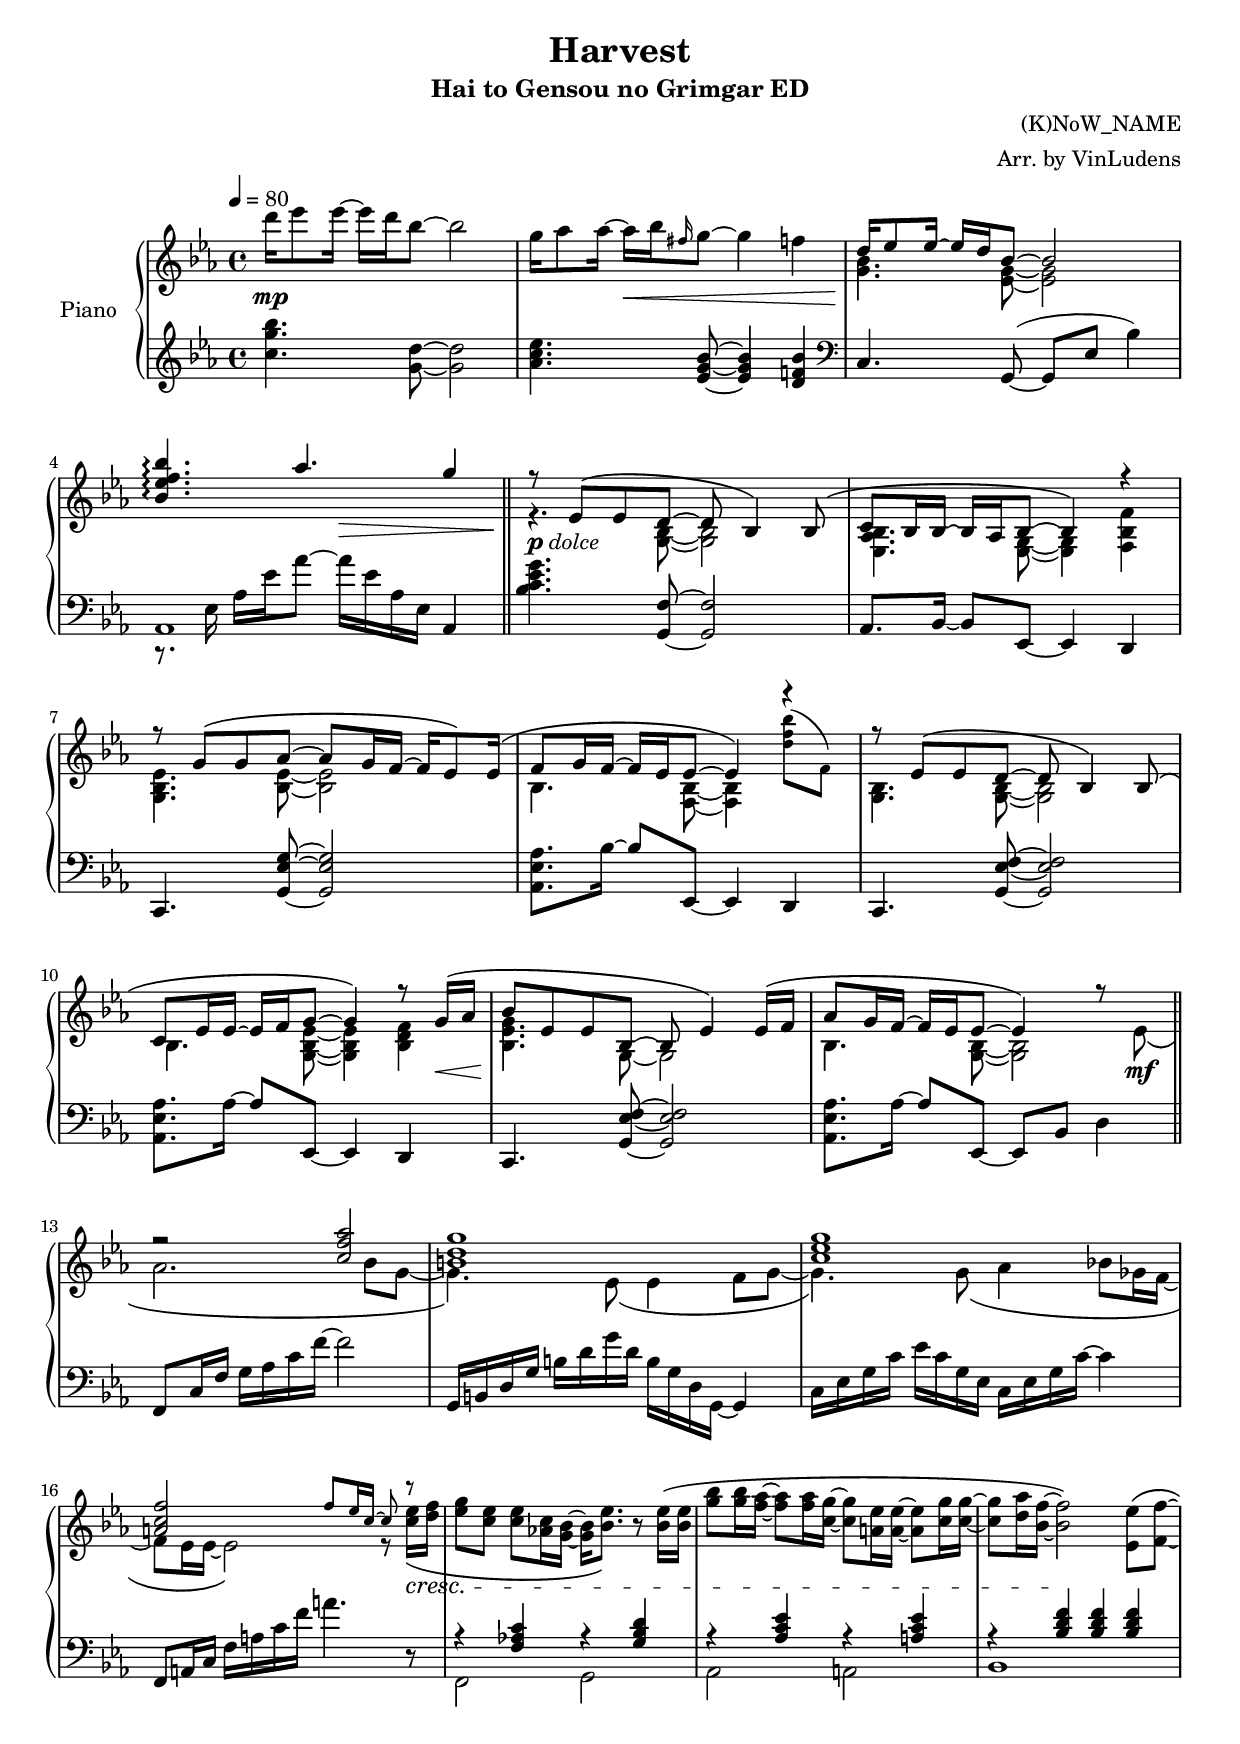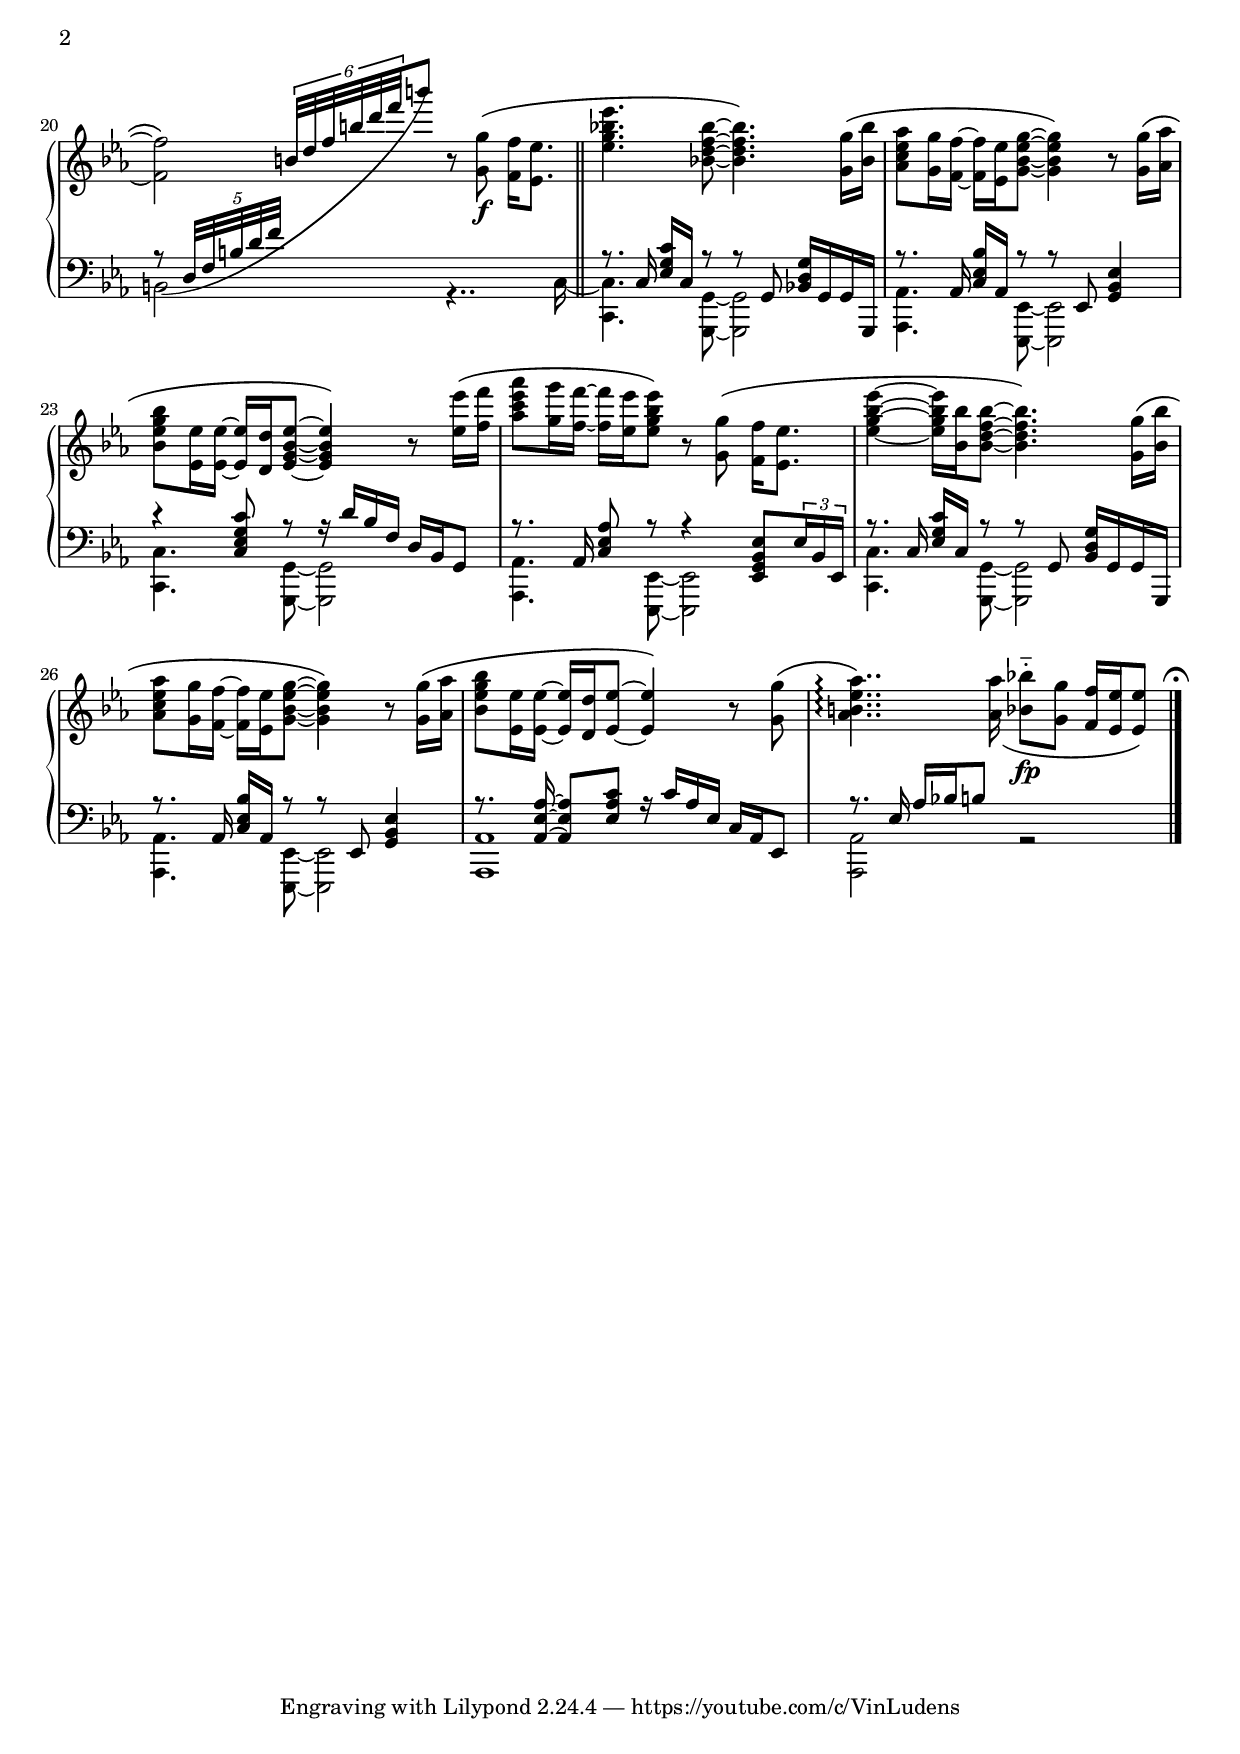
\version "2.22.1"

\header {
  title = "Harvest"
  subtitle = "Hai to Gensou no Grimgar ED"
  %instrument = "Piano"
  composer = "(K)NoW_NAME"
  arranger = "Arr. by VinLudens"
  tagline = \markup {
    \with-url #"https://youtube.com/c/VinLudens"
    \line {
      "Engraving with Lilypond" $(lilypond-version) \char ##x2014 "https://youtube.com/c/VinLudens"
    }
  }
}

#(set-global-staff-size 19)
%showLastLength = R1 * 10

\paper {
  #(set-paper-size "a4")
}

\version "2.22.1"


global = {
  \key ees \major
  \time 4/4
}

% Some other usefull commands
%
% Staves -----------------------------------------------------------------------
%
% Use this to put notes into another staff
% \change Staff = "left" \voiceOne 
%
% Notes ------------------------------------------------------------------------
%
% Use this to merge heads
% \mergeDifferentlyHeadedOn
% \mergeDifferentlyDottedOn
%
% Feathered beams for in-/decreasing tempo
% \override Beam.grow-direction = #LEFT or #RIGHT or #'()
% \featherDurations #(ly:make-moment f/l) { music expr }
% NOTE: f/l represents the ratio between the durations of the
%       first and last notes in the group
%
% Arpeggios --------------------------------------------------------------------
%
% Use this to create cross-staff arpeggios
% \once \set PianoStaff.connectArpeggios = ##t
%
% Using ties with arpeggios
% \set tieWaitForNote = ##t
%
% Collision --------------------------------------------------------------------
%
% ignore = \override NoteColumn.ignore-collision = ##t
% use: \ignore { ... }
% use this to suppress the warning about clashing notes.  Please note that this
% does not just suppress warnings but stops LilyPond trying to resolve
% collisions at all and so may have unintended results unless used with care.
% 
% Ottavation -------------------------------------------------------------------
% 
% http://lilypond.org/doc/v2.18/Documentation/notation/displaying-pitches#ottava-brackets 
% Use this if you have multiple voices and an ottava that makes unwanted displacements.
%      
%      --> normal music
%      \set Staff.ottavation = #"8vb"
%      \once \override Staff.OttavaBracket.direction = #DOWN
%      \set Voice.middleCPosition = #(+ 6 7)
%      --> "ottavated" music
%      \unset Staff.ottavation
%      \unset Voice.middleCPosition
%      --> normal music

\version "2.22.1"
\version "2.22.1"


global = {
  \key ees \major
  \time 4/4
}

% Some other usefull commands
%
% Staves -----------------------------------------------------------------------
%
% Use this to put notes into another staff
% \change Staff = "left" \voiceOne 
%
% Notes ------------------------------------------------------------------------
%
% Use this to merge heads
% \mergeDifferentlyHeadedOn
% \mergeDifferentlyDottedOn
%
% Feathered beams for in-/decreasing tempo
% \override Beam.grow-direction = #LEFT or #RIGHT or #'()
% \featherDurations #(ly:make-moment f/l) { music expr }
% NOTE: f/l represents the ratio between the durations of the
%       first and last notes in the group
%
% Arpeggios --------------------------------------------------------------------
%
% Use this to create cross-staff arpeggios
% \once \set PianoStaff.connectArpeggios = ##t
%
% Using ties with arpeggios
% \set tieWaitForNote = ##t
%
% Collision --------------------------------------------------------------------
%
% ignore = \override NoteColumn.ignore-collision = ##t
% use: \ignore { ... }
% use this to suppress the warning about clashing notes.  Please note that this
% does not just suppress warnings but stops LilyPond trying to resolve
% collisions at all and so may have unintended results unless used with care.
% 
% Ottavation -------------------------------------------------------------------
% 
% http://lilypond.org/doc/v2.18/Documentation/notation/displaying-pitches#ottava-brackets 
% Use this if you have multiple voices and an ottava that makes unwanted displacements.
%      
%      --> normal music
%      \set Staff.ottavation = #"8vb"
%      \once \override Staff.OttavaBracket.direction = #DOWN
%      \set Voice.middleCPosition = #(+ 6 7)
%      --> "ottavated" music
%      \unset Staff.ottavation
%      \unset Voice.middleCPosition
%      --> normal music


right = \absolute {
  \global
  \tempo 4 = 80

  d'''16 ees'''8 ees'''16 ~ 16 d''' bes''8 ~ 2 |
  g''16 as''8 as''16 ~ 16 bes'' \grace fis''16 g''8 ~ 4 f''4 |
  \voiceOne
  d''16 ees''8 ees''16 ~ 16 d'' bes'8 ~ 2 |
  <bes' es'' f'' bes''>4.\arpeggio as''4. g''4 |







  \bar "||"


  r8 es'\( es' d' ~ 8 bes4\) bes8\( |
  c'8 bes16 bes ~ 16 as16 bes8 ~ 4\) r |
  r8 g'\( g' as' ~ 8 g'16 f' ~ 16 es'8\) es'16\( |
  f'8 g'16 f' ~ 16 es' es'8 ~ 4\) r |

  r8 es'\( es' d' ~ 8 bes4\) bes8\( |
  c'8 es'16 es' ~ 16 f' g'8 ~ 4\) r8 g'16\( as'16 |
  bes'8 es' es' bes ~ 8 es'4\) es'16\( f' |
  as'8 g'16 f' ~ 16 es'16 es'8 ~ 4\) r8 \voiceTwo es'\( |













  
  \bar "||"

  << { \voiceTwo
      as'2. bes'8 g' ~ |
      4.\) es'8\( es'4 f'8 g' ~ |
      4.\) g'8\( as'4 bes'8 ges'16 f' ~ |
      8 es'16 es' ~ 2\) r8 <c'' es''>16\( <d'' f''> |
    }
    \new Voice { \voiceOne
      r2 <c'' f'' as''> |
      <b' d'' g''>1 |
      <c'' es'' g''>1 |
      <a' c'' f''>2 \tiny f''8 es''16 c'' ~ 8 r8 | \normalsize
    }
  >> \oneVoice

  <es'' g''> <c'' es''> <c'' es''> <as' c''>16 <g' bes'> ~ q <bes' es''>8.\) r8 <bes' es''>16\( <bes' es''> |
  <g'' bes''>8 <g'' bes''>16 <f'' as''> ~ q8 <f'' as''>16 <c'' g''> ~ q8 <a' es''>16 <a' es''> ~ q8 <c'' g''>16 <c'' g''> ~ |
  q8 <d'' as''>16 <bes' f''> ~ 2\) <es' es''>8\( <f' f''> ~ |
  q2\) \oneVoice r8 <g' g''>\( <f' f''>16 <es' es''>8. |








  
  \bar "||"


  <es'' g'' bes'' es'''>4. <bes' d'' f'' bes''>8 ~ 4.\) <g' g''>16\( <bes' bes''> |
  <as' c'' es'' as''>8 <g' g''>16 <f' f''> ~ q <es' es''> <g' bes' es'' g''>8 ~ 4\) r8 <g' g''>16\( <as' as''> |
  <bes' es'' g'' bes''>8 <es' es''>16 <es' es''> ~ q <d' d''> <es' g' bes' es''>8 ~ 4\) r8 <es'' es'''>16\( <f'' f'''> |
  <as'' c''' es''' as'''>8 <g'' g'''>16 <f'' f'''> ~ q <es'' es'''> <es'' g'' bes'' es'''>8\) r8 <g' g''>\( <f' f''>16 <es' es''>8. |
  <es'' g'' bes'' es'''>4 ~ q16 <bes' bes''>16 <bes' d'' f'' bes''>8 ~ q4.\)  <g' g''>16\( <bes' bes''> |
  <as' c'' es'' as''>8 <g' g''>16 <f' f''> ~ q <es' es''> <g' bes' es'' g''>8 ~ q4\) r8 <g' g''>16\( <as' as''> |
  <bes' es'' g'' bes''>8 <es' es''>16 <es' es''> ~ q <d' d''> <es' es''>8 ~ q4\) r8 <g' g''>\( |
  <as' b' es'' as''>4..\arpeggio\) <as' as''>16_\( <bes' bes''>8-_ <g' g''> <f' f''>16 <es' es''>16 <es' es''>8\) |












  \mark \markup { \normalsize\fermata }
  \bar "|."

%}
}

\version "2.22.1"
\version "2.22.1"


global = {
  \key ees \major
  \time 4/4
}

% Some other usefull commands
%
% Staves -----------------------------------------------------------------------
%
% Use this to put notes into another staff
% \change Staff = "left" \voiceOne 
%
% Notes ------------------------------------------------------------------------
%
% Use this to merge heads
% \mergeDifferentlyHeadedOn
% \mergeDifferentlyDottedOn
%
% Feathered beams for in-/decreasing tempo
% \override Beam.grow-direction = #LEFT or #RIGHT or #'()
% \featherDurations #(ly:make-moment f/l) { music expr }
% NOTE: f/l represents the ratio between the durations of the
%       first and last notes in the group
%
% Arpeggios --------------------------------------------------------------------
%
% Use this to create cross-staff arpeggios
% \once \set PianoStaff.connectArpeggios = ##t
%
% Using ties with arpeggios
% \set tieWaitForNote = ##t
%
% Collision --------------------------------------------------------------------
%
% ignore = \override NoteColumn.ignore-collision = ##t
% use: \ignore { ... }
% use this to suppress the warning about clashing notes.  Please note that this
% does not just suppress warnings but stops LilyPond trying to resolve
% collisions at all and so may have unintended results unless used with care.
% 
% Ottavation -------------------------------------------------------------------
% 
% http://lilypond.org/doc/v2.18/Documentation/notation/displaying-pitches#ottava-brackets 
% Use this if you have multiple voices and an ottava that makes unwanted displacements.
%      
%      --> normal music
%      \set Staff.ottavation = #"8vb"
%      \once \override Staff.OttavaBracket.direction = #DOWN
%      \set Voice.middleCPosition = #(+ 6 7)
%      --> "ottavated" music
%      \unset Staff.ottavation
%      \unset Voice.middleCPosition
%      --> normal music


left = \absolute {
  \global

  \clef "treble"
  <c'' g'' bes''>4. <g' d''>8 ~ q2 |
  <as' c'' es''>4. <es' g' bes'>8 ~ q4 <d' f' bes'>4 |
  << {
      \clef "bass" c4. g,8( ~ 8 es bes4) |
      r8. es16 as es' as'8 ~ 16 es' as es as,4 |
    }
    \new Voice { \voiceTwo
      \change Staff = "right" <g' bes'>4. <es' g'>8 ~ q2 | \change Staff = "left"
      as,1 |
    }
  >> \oneVoice

  \bar "||"

  << { \oneVoice
      <bes c' es' g'>4. <g, f>8 ~ q2 |
      as,8. bes,16 ~ 8 es,8 ~ 4 d,4 |
      c,4. <g, es g>8 ~ q2 |
      <as, es as>8. bes16 ~ 8 es, ~ 4 d, |

      c,4. <g, es f>8 ~ q2 |
      <as, es as>8. as16 ~ 8 es,8 ~ 4 d, |
      c,4. <g, es f>8 ~ q2 |
      <as, es as>8. as16 ~ 8 es,8 ~ 8 bes, d4 |

    }
    \new Voice { \change Staff = "right" \voiceTwo
      r4. <g bes>8 ~ q2 |
      <es as bes>4. <es g>8 ~ 4 <f bes f'> |
      <g bes es'>4. <bes es'>8 ~ q2 |
      bes4. <bes f>8 ~ q4 \tiny <d'' f'' bes''>8^( f') | \normalsize
      <g bes>4. q8 ~ 2 |
      bes4. <g bes es'>8 ~ 4 <bes d' f'> |
      <bes es' g'>4. g8 ~ 2 |
      bes4. <g bes>8 ~ 2 |
    }
  >> \oneVoice
  
  \bar "||"


  f,8 c16 f g as c' f' ~ 2 |
  g,16 b, d g b d' g' d' b g d g, ~ 4 |
  c16 es g c' es' c' g es c es g c' ~ 4 |
  f,8 a,16 c f a c' f' a'4. r8 |








  << { \voiceOne
      r4 <f as c'> r <g bes d'> |
      r4 <as c' es'> r <a c' es'> |
      r4 <bes d' f'> <bes d' f'> <bes d' f'> | \voiceTwo
      b,2 r4.. c16 ~ |
    }
    \new Voice { \voiceTwo
      f,2 g, |
      as,2 a, |
      bes,1 | \voiceOne
      r8 \shape #'((-3 . -0.5) (2.5 . -1) (0 . 0) (0 . 3)) Slur \tuplet 5/4 { d32_( f b d' f' } \change Staff = "right" \tuplet 6/4 { b' d'' f'' b'' d''' f''' } b'''8) s2 |
    }
  >> \oneVoice
  
  \bar "||"

  << { \voiceTwo
      <c, c>4. <g,, g,>8 ~ q2 | \voiceOne
      r8. as,16 <c es bes> as, r8 r8 es, <g, bes, es>4 |
      r4 <c ees g c'>8 r r16 d'16 bes f d bes, g,8 |
      r8. as,16 <c es as>8 r8 r4 <es, g, bes, es>8 \tuplet 3/2 { es16 bes, es, } |
      r8. c16 <es g c'> c r8 r8 g,8 <bes, d g>16 g, g, g,, |
      r8. as,16 <c es bes> as, r8 r8 es, <g, bes, es>4 |
      r8. <as, es as>16 ~ q8 <es as c'> r16 c' as es c as, es,8 |
      r8. es16 as bes b8 s2 |
    }
    \new Voice { \voiceOne
      r8. c16 <es g c'> c r8 r8 g,8 <bes, d g>16 g, g, g,, | \voiceTwo
      <as,, as,>4. <es,, es,>8 ~ q2 |
      <c, c>4. <g,, g,>8 ~ q2 |
      <as,, as,>4. <es,, es,>8 ~ q2 |
      <c, c>4. <g,, g,>8 ~ q2 |
      <as,, as,>4. <es,, es,>8 ~ q2 |
      <as,, as,>1 |
      <as,, as,>2 r |
    }
  >> \oneVoice
  
  \bar "|."


%}
}

\version "2.22.1"
\version "2.22.1"


global = {
  \key ees \major
  \time 4/4
}

% Some other usefull commands
%
% Staves -----------------------------------------------------------------------
%
% Use this to put notes into another staff
% \change Staff = "left" \voiceOne 
%
% Notes ------------------------------------------------------------------------
%
% Use this to merge heads
% \mergeDifferentlyHeadedOn
% \mergeDifferentlyDottedOn
%
% Feathered beams for in-/decreasing tempo
% \override Beam.grow-direction = #LEFT or #RIGHT or #'()
% \featherDurations #(ly:make-moment f/l) { music expr }
% NOTE: f/l represents the ratio between the durations of the
%       first and last notes in the group
%
% Arpeggios --------------------------------------------------------------------
%
% Use this to create cross-staff arpeggios
% \once \set PianoStaff.connectArpeggios = ##t
%
% Using ties with arpeggios
% \set tieWaitForNote = ##t
%
% Collision --------------------------------------------------------------------
%
% ignore = \override NoteColumn.ignore-collision = ##t
% use: \ignore { ... }
% use this to suppress the warning about clashing notes.  Please note that this
% does not just suppress warnings but stops LilyPond trying to resolve
% collisions at all and so may have unintended results unless used with care.
% 
% Ottavation -------------------------------------------------------------------
% 
% http://lilypond.org/doc/v2.18/Documentation/notation/displaying-pitches#ottava-brackets 
% Use this if you have multiple voices and an ottava that makes unwanted displacements.
%      
%      --> normal music
%      \set Staff.ottavation = #"8vb"
%      \once \override Staff.OttavaBracket.direction = #DOWN
%      \set Voice.middleCPosition = #(+ 6 7)
%      --> "ottavated" music
%      \unset Staff.ottavation
%      \unset Voice.middleCPosition
%      --> normal music


crescPoco = \tweak DynamicText.self-alignment-X #LEFT
        #(make-dynamic-script (markup #:normal-text #:italic "cresc. poco a poco"))

rit = \tweak DynamicText.self-alignment-X #LEFT #(make-dynamic-script
  (markup #:normal-text #:italic "rit."))

rall = \tweak DynamicText.self-alignment-X #LEFT #(make-dynamic-script
  (markup #:normal-text #:italic "rall."))

dynamics = {
  \global
  % allow text in the dynamics block to be centered vertically
  % \override TextScript.extra-offset = #'(0 . 1)

  s1\mp |
  s4 s2.\< |
  s1\! |
  s2 s2\> |
  s8\!-\markup { \dynamic p "dolce" } s8 s2. | s1 | s1 | s1 | s1 |
  s2 s4 s8 s8\< |
  s1\! |
  s2. s8 s8\mf | s1 | s1 | s1 |
  s2. s8 s8\cresc |
  s1 | s1 |
  s4 s2.\! |
  s2 s8 s8\f s4 | s1 | s1 | s1 | s1 | s1 | s1 | s1 |
  s2 s2\fp |

%}
}


\score {
  \new PianoStaff \with {
    instrumentName = "Piano"
  } << \accidentalStyle piano
    \new Staff = "right" \with {
      midiInstrument = "acoustic grand"
    } \right
    \new Dynamics = "Dynamics" \dynamics
    \new Staff = "left" \with {
      midiInstrument = "acoustic grand"
    } { \clef bass \left }
  >>
  \layout { }
  \midi {
    %\tempo 4=80
    \set Staff.midiMaximumVolume = #0.7
  }
}
